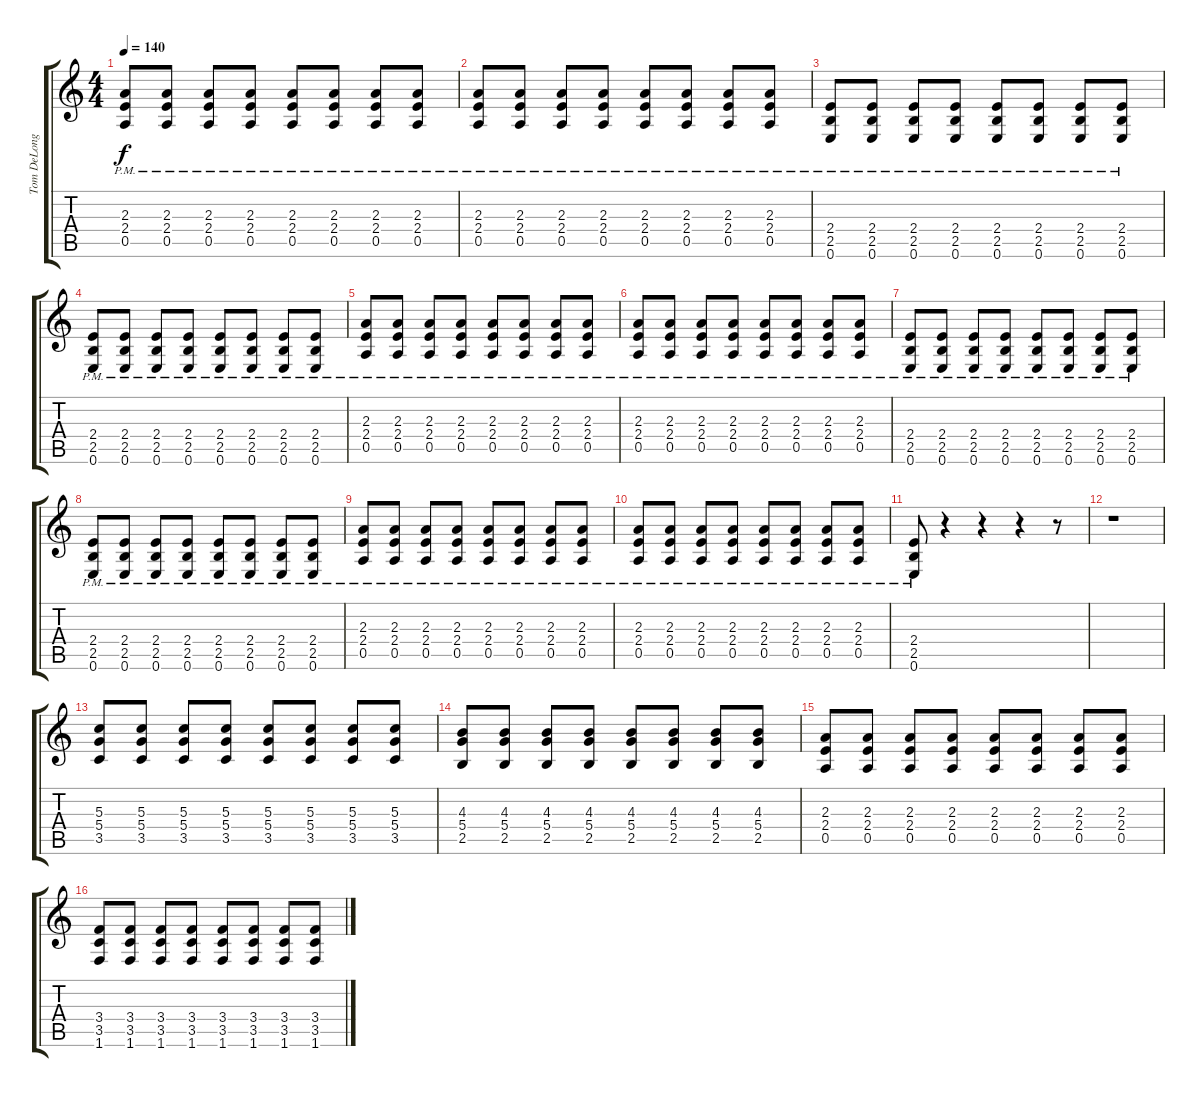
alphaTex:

\track ("Tom DeLonge" "Tom DeLong") {instrument overdrivenguitar}
\staff {score tabs}
\tuning (E4 B3 G3 D3 A2 E2) {hide}
\ts (4 4)
\tempo 140
\clef g2
\ks c
(2.3{pm} 2.4{pm} 0.5{pm}).8{dy f} (2.3{pm} 2.4{pm} 0.5{pm}).8 (2.3{pm} 2.4{pm} 0.5{pm}).8 (2.3{pm} 2.4{pm} 0.5{pm}).8 (2.3{pm} 2.4{pm} 0.5{pm}).8 (2.3{pm} 2.4{pm} 0.5{pm}).8 (2.3{pm} 2.4{pm} 0.5{pm}).8 (2.3{pm} 2.4{pm} 0.5{pm}).8 |
(2.3{pm} 2.4{pm} 0.5{pm}).8 (2.3{pm} 2.4{pm} 0.5{pm}).8 (2.3{pm} 2.4{pm} 0.5{pm}).8 (2.3{pm} 2.4{pm} 0.5{pm}).8 (2.3{pm} 2.4{pm} 0.5{pm}).8 (2.3{pm} 2.4{pm} 0.5{pm}).8 (2.3{pm} 2.4{pm} 0.5{pm}).8 (2.3{pm} 2.4{pm} 0.5{pm}).8 |
(2.4{pm} 2.5{pm} 0.6{pm}).8 (2.4{pm} 2.5{pm} 0.6{pm}).8 (2.4{pm} 2.5{pm} 0.6{pm}).8 (2.4{pm} 2.5{pm} 0.6{pm}).8 (2.4{pm} 2.5{pm} 0.6{pm}).8 (2.4{pm} 2.5{pm} 0.6{pm}).8 (2.4{pm} 2.5{pm} 0.6{pm}).8 (2.4{pm} 2.5{pm} 0.6{pm}).8 |
(2.4{pm} 2.5{pm} 0.6{pm}).8 (2.4{pm} 2.5{pm} 0.6{pm}).8 (2.4{pm} 2.5{pm} 0.6{pm}).8 (2.4{pm} 2.5{pm} 0.6{pm}).8 (2.4{pm} 2.5{pm} 0.6{pm}).8 (2.4{pm} 2.5{pm} 0.6{pm}).8 (2.4{pm} 2.5{pm} 0.6{pm}).8 (2.4{pm} 2.5{pm} 0.6{pm}).8 |
(2.3{pm} 2.4{pm} 0.5{pm}).8 (2.3{pm} 2.4{pm} 0.5{pm}).8 (2.3{pm} 2.4{pm} 0.5{pm}).8 (2.3{pm} 2.4{pm} 0.5{pm}).8 (2.3{pm} 2.4{pm} 0.5{pm}).8 (2.3{pm} 2.4{pm} 0.5{pm}).8 (2.3{pm} 2.4{pm} 0.5{pm}).8 (2.3{pm} 2.4{pm} 0.5{pm}).8 |
(2.3{pm} 2.4{pm} 0.5{pm}).8 (2.3{pm} 2.4{pm} 0.5{pm}).8 (2.3{pm} 2.4{pm} 0.5{pm}).8 (2.3{pm} 2.4{pm} 0.5{pm}).8 (2.3{pm} 2.4{pm} 0.5{pm}).8 (2.3{pm} 2.4{pm} 0.5{pm}).8 (2.3{pm} 2.4{pm} 0.5{pm}).8 (2.3{pm} 2.4{pm} 0.5{pm}).8 |
(2.4{pm} 2.5{pm} 0.6{pm}).8 (2.4{pm} 2.5{pm} 0.6{pm}).8 (2.4{pm} 2.5{pm} 0.6{pm}).8 (2.4{pm} 2.5{pm} 0.6{pm}).8 (2.4{pm} 2.5{pm} 0.6{pm}).8 (2.4{pm} 2.5{pm} 0.6{pm}).8 (2.4{pm} 2.5{pm} 0.6{pm}).8 (2.4{pm} 2.5{pm} 0.6{pm}).8 |
(2.4{pm} 2.5{pm} 0.6{pm}).8 (2.4{pm} 2.5{pm} 0.6{pm}).8 (2.4{pm} 2.5{pm} 0.6{pm}).8 (2.4{pm} 2.5{pm} 0.6{pm}).8 (2.4{pm} 2.5{pm} 0.6{pm}).8 (2.4{pm} 2.5{pm} 0.6{pm}).8 (2.4{pm} 2.5{pm} 0.6{pm}).8 (2.4{pm} 2.5{pm} 0.6{pm}).8 |
(2.3{pm} 2.4{pm} 0.5{pm}).8 (2.3{pm} 2.4{pm} 0.5{pm}).8 (2.3{pm} 2.4{pm} 0.5{pm}).8 (2.3{pm} 2.4{pm} 0.5{pm}).8 (2.3{pm} 2.4{pm} 0.5{pm}).8 (2.3{pm} 2.4{pm} 0.5{pm}).8 (2.3{pm} 2.4{pm} 0.5{pm}).8 (2.3{pm} 2.4{pm} 0.5{pm}).8 |
(2.3{pm} 2.4{pm} 0.5{pm}).8 (2.3{pm} 2.4{pm} 0.5{pm}).8 (2.3{pm} 2.4{pm} 0.5{pm}).8 (2.3{pm} 2.4{pm} 0.5{pm}).8 (2.3{pm} 2.4{pm} 0.5{pm}).8 (2.3{pm} 2.4{pm} 0.5{pm}).8 (2.3{pm} 2.4{pm} 0.5{pm}).8 (2.3{pm} 2.4{pm} 0.5{pm}).8 |
(2.4{pm} 2.5{pm} 0.6{pm}).8 r.4 r.4 r.4 r.8 |
r.1 |
(5.3 5.4 3.5).8 (5.3 5.4 3.5).8 (5.3 5.4 3.5).8 (5.3 5.4 3.5).8 (5.3 5.4 3.5).8 (5.3 5.4 3.5).8 (5.3 5.4 3.5).8 (5.3 5.4 3.5).8 |
(4.3 5.4 2.5).8 (4.3 5.4 2.5).8 (4.3 5.4 2.5).8 (4.3 5.4 2.5).8 (4.3 5.4 2.5).8 (4.3 5.4 2.5).8 (4.3 5.4 2.5).8 (4.3 5.4 2.5).8 |
(2.3 2.4 0.5).8 (2.3 2.4 0.5).8 (2.3 2.4 0.5).8 (2.3 2.4 0.5).8 (2.3 2.4 0.5).8 (2.3 2.4 0.5).8 (2.3 2.4 0.5).8 (2.3 2.4 0.5).8 |
(3.4 3.5 1.6).8 (3.4 3.5 1.6).8 (3.4 3.5 1.6).8 (3.4 3.5 1.6).8 (3.4 3.5 1.6).8 (3.4 3.5 1.6).8 (3.4 3.5 1.6).8 (3.4 3.5 1.6).8
